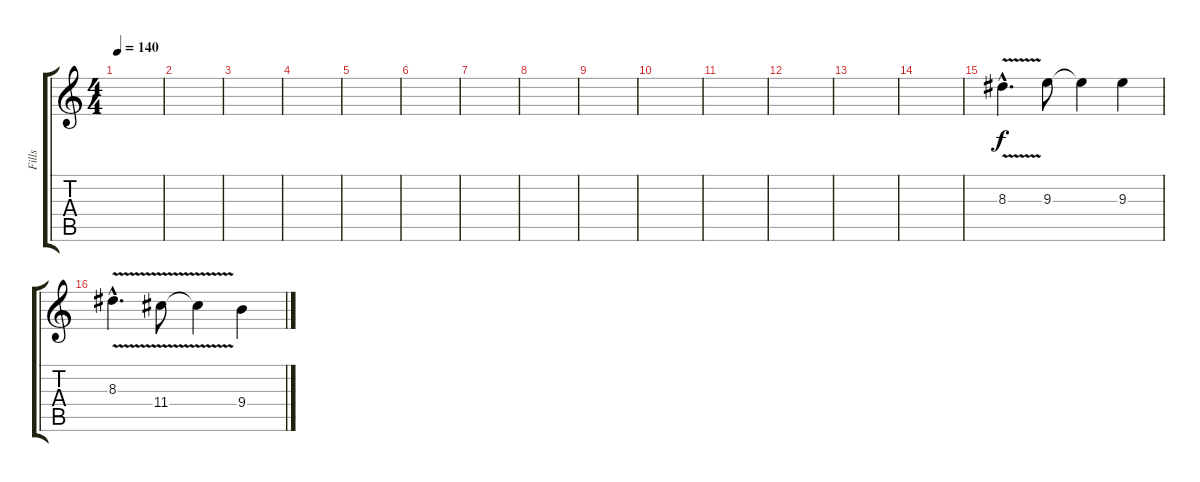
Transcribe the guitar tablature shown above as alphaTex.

\track ("Fills" "Fills") {instrument distortionguitar}
\staff {score tabs}
\tuning (E4 B3 G3 D3 A2 E2) {hide}
\ts (4 4)
\tempo 140
\clef g2
\ks c
|
|
|
|
|
|
|
|
|
|
|
|
|
|
8.3{v hac}.4{d} 9.3.8 9.3{t}.4 9.3.4 |
8.3{v hac}.4{d} 11.4{v}.8 11.4{t}.4 9.4.4
